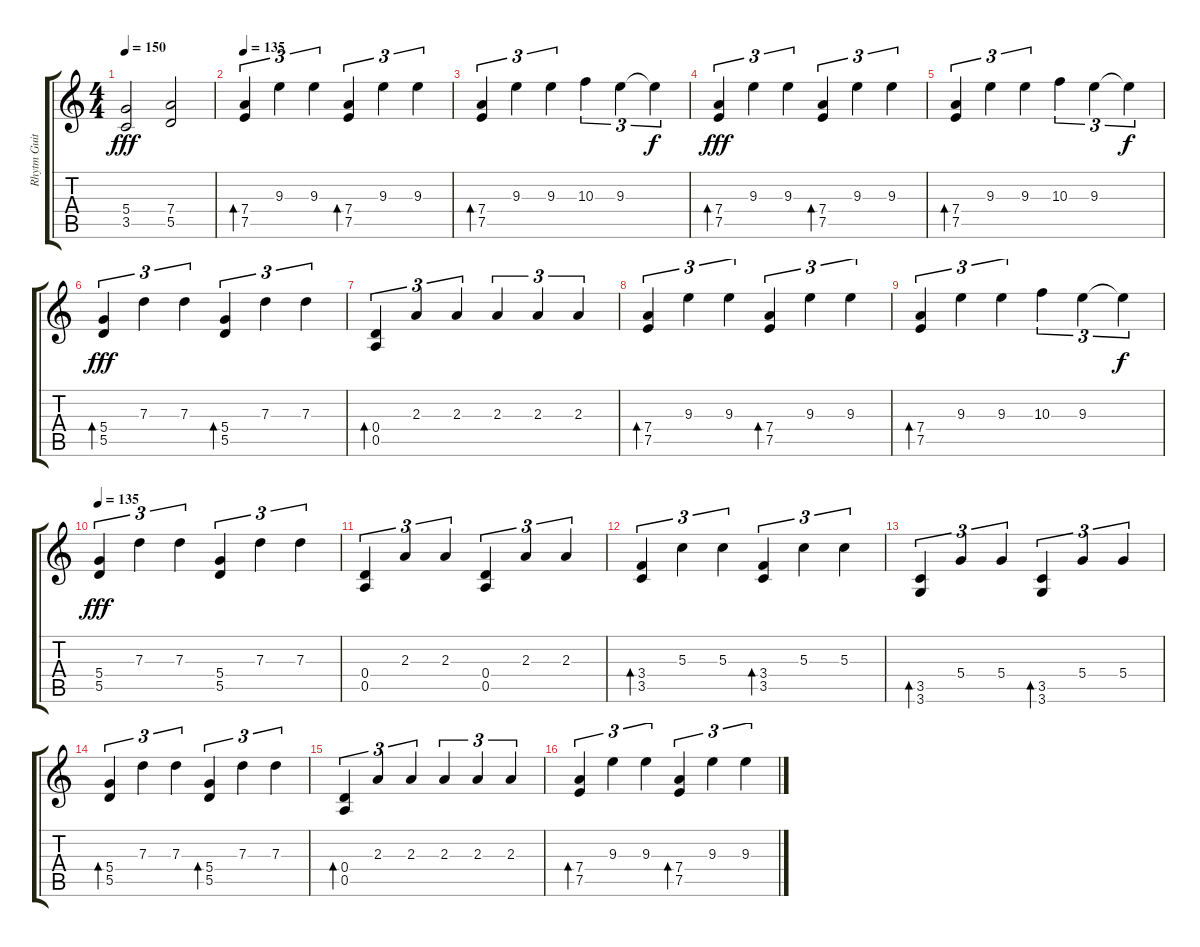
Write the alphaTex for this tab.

\track ("Rhytm Guitar" "Rhytm Guit") {instrument distortionguitar}
\staff {score tabs}
\tuning (E4 B3 G3 D3 A2 E2) {hide}
\ts (4 4)
\tempo 150
\clef g2
\ks c
(5.4 3.5).2{dy fff} (7.4 5.5).2 |
\tempo 135
(7.4 7.5).4{tu (3 2) bd 480 instrument electricguitarclean} 9.3.4{tu (3 2)} 9.3.4{tu (3 2)} (7.4 7.5).4{tu (3 2) bd 480} 9.3.4{tu (3 2)} 9.3.4{tu (3 2)} |
(7.4 7.5).4{tu (3 2) bd 480} 9.3.4{tu (3 2)} 9.3.4{tu (3 2)} 10.3.4{tu (3 2)} 9.3.4{tu (3 2)} 9.3{t}.4{tu (3 2) dy f} |
(7.4 7.5).4{tu (3 2) bd 480 dy fff} 9.3.4{tu (3 2)} 9.3.4{tu (3 2)} (7.4 7.5).4{tu (3 2) bd 480} 9.3.4{tu (3 2)} 9.3.4{tu (3 2)} |
(7.4 7.5).4{tu (3 2) bd 480} 9.3.4{tu (3 2)} 9.3.4{tu (3 2)} 10.3.4{tu (3 2)} 9.3.4{tu (3 2)} 9.3{t}.4{tu (3 2) dy f} |
(5.4 5.5).4{tu (3 2) bd 480 dy fff} 7.3.4{tu (3 2)} 7.3.4{tu (3 2)} (5.4 5.5).4{tu (3 2) bd 480} 7.3.4{tu (3 2)} 7.3.4{tu (3 2)} |
(0.4 0.5).4{tu (3 2) bd 480} 2.3.4{tu (3 2)} 2.3.4{tu (3 2)} 2.3.4{tu (3 2)} 2.3.4{tu (3 2)} 2.3.4{tu (3 2)} |
(7.4 7.5).4{tu (3 2) bd 480} 9.3.4{tu (3 2)} 9.3.4{tu (3 2)} (7.4 7.5).4{tu (3 2) bd 480} 9.3.4{tu (3 2)} 9.3.4{tu (3 2)} |
(7.4 7.5).4{tu (3 2) bd 480} 9.3.4{tu (3 2)} 9.3.4{tu (3 2)} 10.3.4{tu (3 2)} 9.3.4{tu (3 2)} 9.3{t}.4{tu (3 2) dy f} |
\tempo 135
(5.4 5.5).4{tu (3 2) dy fff} 7.3.4{tu (3 2)} 7.3.4{tu (3 2)} (5.4 5.5).4{tu (3 2)} 7.3.4{tu (3 2)} 7.3.4{tu (3 2)} |
(0.4 0.5).4{tu (3 2)} 2.3.4{tu (3 2)} 2.3.4{tu (3 2)} (0.4 0.5).4{tu (3 2)} 2.3.4{tu (3 2)} 2.3.4{tu (3 2)} |
(3.4 3.5).4{tu (3 2) bd 480} 5.3.4{tu (3 2)} 5.3.4{tu (3 2)} (3.4 3.5).4{tu (3 2) bd 480} 5.3.4{tu (3 2)} 5.3.4{tu (3 2)} |
(3.5 3.6).4{tu (3 2) bd 480} 5.4.4{tu (3 2)} 5.4.4{tu (3 2)} (3.5 3.6).4{tu (3 2) bd 480} 5.4.4{tu (3 2)} 5.4.4{tu (3 2)} |
(5.4 5.5).4{tu (3 2) bd 480} 7.3.4{tu (3 2)} 7.3.4{tu (3 2)} (5.4 5.5).4{tu (3 2) bd 480} 7.3.4{tu (3 2)} 7.3.4{tu (3 2)} |
(0.4 0.5).4{tu (3 2) bd 480} 2.3.4{tu (3 2)} 2.3.4{tu (3 2)} 2.3.4{tu (3 2)} 2.3.4{tu (3 2)} 2.3.4{tu (3 2)} |
(7.4 7.5).4{tu (3 2) bd 480} 9.3.4{tu (3 2)} 9.3.4{tu (3 2)} (7.4 7.5).4{tu (3 2) bd 480} 9.3.4{tu (3 2)} 9.3.4{tu (3 2)}
